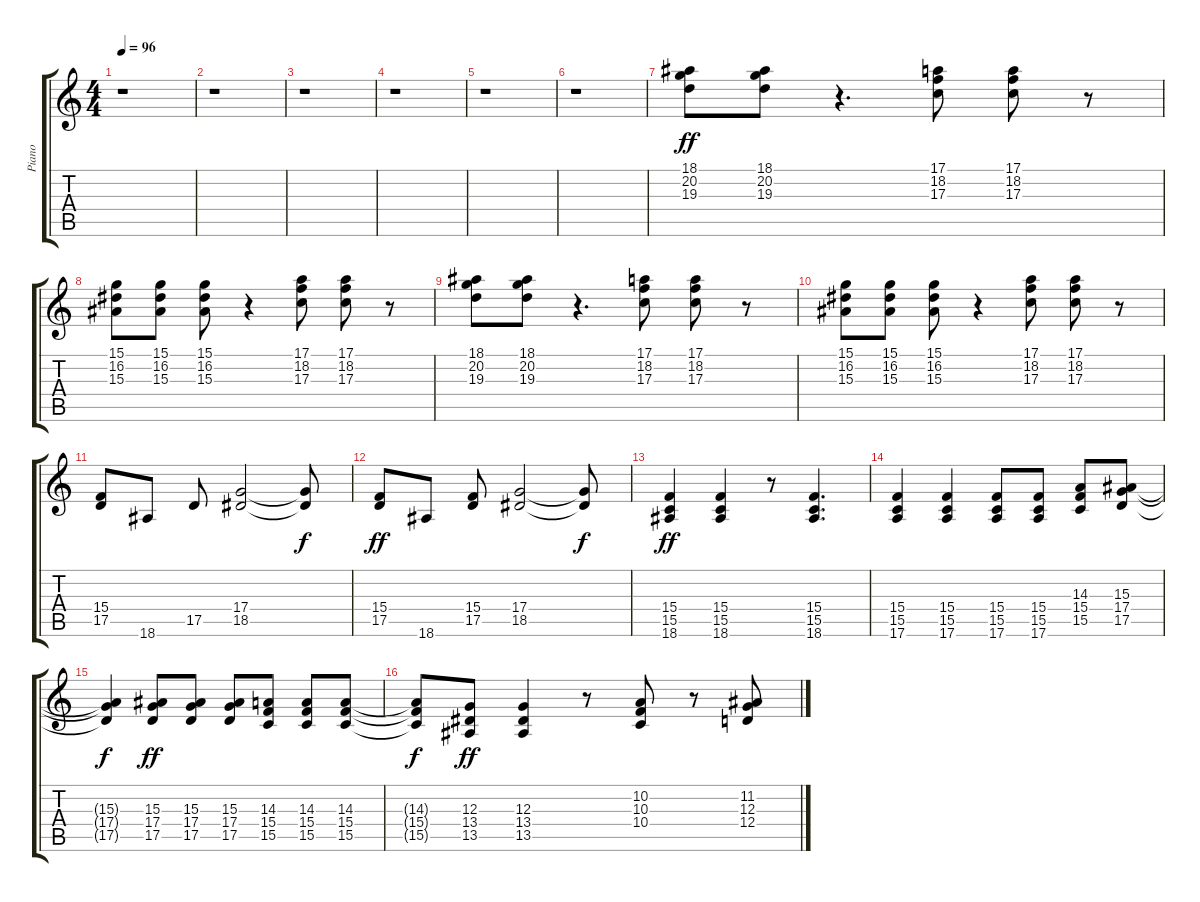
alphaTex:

\track ("Piano" "Piano") {instrument acousticgrandpiano}
\staff {score tabs}
\tuning (E4 B3 G3 D3 A2 E2) {hide}
\ts (4 4)
\tempo 96
\clef g2
\ks c
r.1{dy ff} |
r.1 |
r.1 |
r.1 |
r.1 |
r.1 |
(18.1 20.2 19.3).8 (18.1 20.2 19.3).8 r.4{d} (17.1 18.2 17.3).8 (17.1 18.2 17.3).8 r.8 |
(15.1 16.2 15.3).8 (15.1 16.2 15.3).8 (15.1 16.2 15.3).8 r.4 (17.1 18.2 17.3).8 (17.1 18.2 17.3).8 r.8 |
(18.1 20.2 19.3).8 (18.1 20.2 19.3).8 r.4{d} (17.1 18.2 17.3).8 (17.1 18.2 17.3).8 r.8 |
(15.1 16.2 15.3).8 (15.1 16.2 15.3).8 (15.1 16.2 15.3).8 r.4 (17.1 18.2 17.3).8 (17.1 18.2 17.3).8 r.8 |
(15.4 17.5).8 18.6.8 17.5.8 (17.4 18.5).2 (17.4{t} 18.5{t}).8{dy f} |
(15.4 17.5).8{dy ff} 18.6.8 (15.4 17.5).8 (17.4 18.5).2 (17.4{t} 18.5{t}).8{dy f} |
(15.4 15.5 18.6).4{dy ff} (15.4 15.5 18.6).4 r.8 (15.4 15.5 18.6).4{d} |
(15.4 15.5 17.6).4 (15.4 15.5 17.6).4 (15.4 15.5 17.6).8 (15.4 15.5 17.6).8 (14.3 15.4 15.5).8 (15.3 17.4 17.5).8 |
(15.3{t} 17.4{t} 17.5{t}).4{dy f} (15.3 17.4 17.5).8{dy ff} (15.3 17.4 17.5).8 (15.3 17.4 17.5).8 (14.3 15.4 15.5).8 (14.3 15.4 15.5).8 (14.3 15.4 15.5).8 |
(14.3{t} 15.4{t} 15.5{t}).8{dy f} (12.3 13.4 13.5).8{dy ff} (12.3 13.4 13.5).4 r.8 (10.2 10.3 10.4).8 r.8 (11.2 12.3 12.4).8
